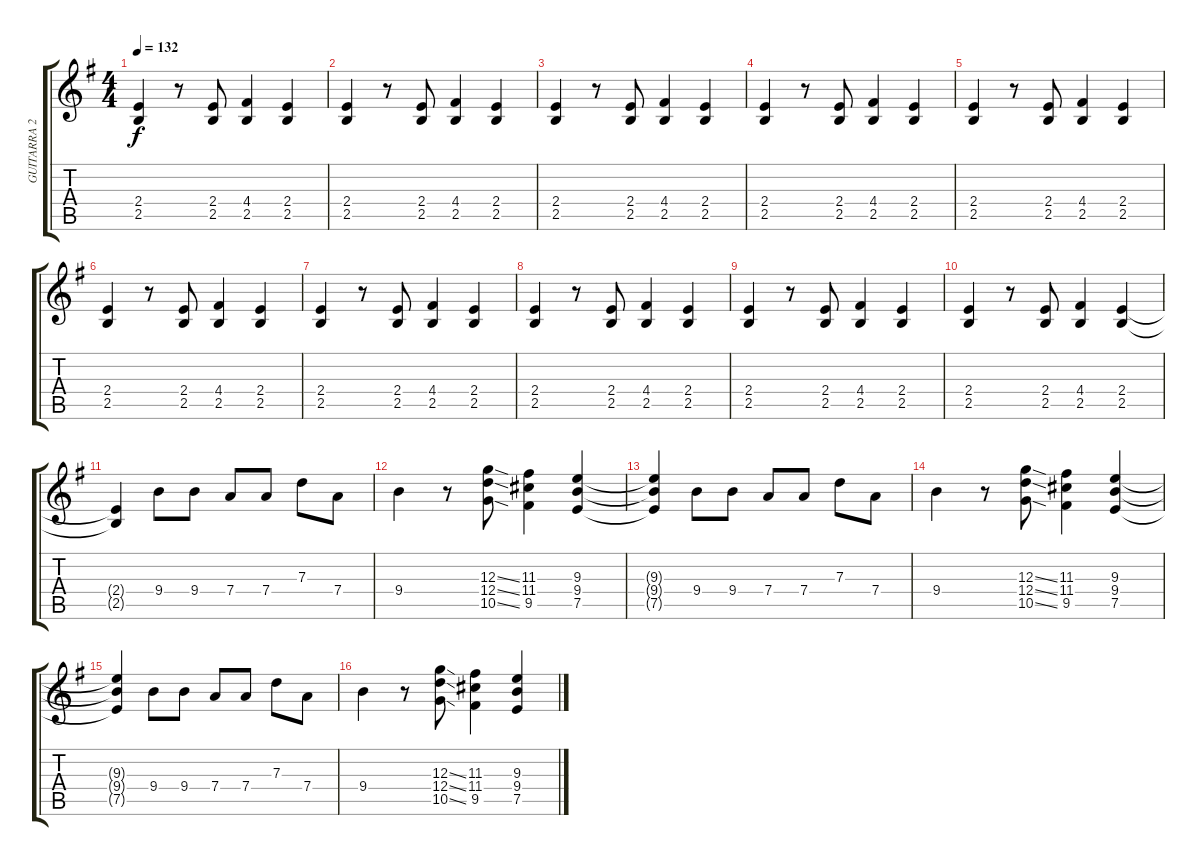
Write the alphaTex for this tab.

\track ("GUITARRA 2" "GUITARRA 2") {instrument overdrivenguitar}
\staff {score tabs}
\tuning (E4 B3 G3 D3 A2 E2) {hide}
\ts (4 4)
\tempo 132
\clef g2
\ks eminor
(2.4 2.5).4{dy f} r.8 (2.4 2.5).8 (4.4 2.5).4 (2.4 2.5).4 |
(2.4 2.5).4 r.8 (2.4 2.5).8 (4.4 2.5).4 (2.4 2.5).4 |
(2.4 2.5).4 r.8 (2.4 2.5).8 (4.4 2.5).4 (2.4 2.5).4 |
(2.4 2.5).4 r.8 (2.4 2.5).8 (4.4 2.5).4 (2.4 2.5).4 |
(2.4 2.5).4 r.8 (2.4 2.5).8 (4.4 2.5).4 (2.4 2.5).4 |
(2.4 2.5).4 r.8 (2.4 2.5).8 (4.4 2.5).4 (2.4 2.5).4 |
(2.4 2.5).4 r.8 (2.4 2.5).8 (4.4 2.5).4 (2.4 2.5).4 |
(2.4 2.5).4 r.8 (2.4 2.5).8 (4.4 2.5).4 (2.4 2.5).4 |
(2.4 2.5).4 r.8 (2.4 2.5).8 (4.4 2.5).4 (2.4 2.5).4 |
(2.4 2.5).4 r.8 (2.4 2.5).8 (4.4 2.5).4 (2.4 2.5).4 |
(2.4{t} 2.5{t}).4 9.4.8 9.4.8 7.4.8 7.4.8 7.3.8 7.4.8 |
9.4.4 r.8 (12.3{ss} 12.4{ss} 10.5{ss}).8 (11.3 11.4 9.5).4 (9.3 9.4 7.5).4 |
(9.3{t} 9.4{t} 7.5{t}).4 9.4.8 9.4.8 7.4.8 7.4.8 7.3.8 7.4.8 |
9.4.4 r.8 (12.3{ss} 12.4{ss} 10.5{ss}).8 (11.3 11.4 9.5).4 (9.3 9.4 7.5).4 |
(9.3{t} 9.4{t} 7.5{t}).4 9.4.8 9.4.8 7.4.8 7.4.8 7.3.8 7.4.8 |
9.4.4 r.8 (12.3{ss} 12.4{ss} 10.5{ss}).8 (11.3 11.4 9.5).4 (9.3 9.4 7.5).4
